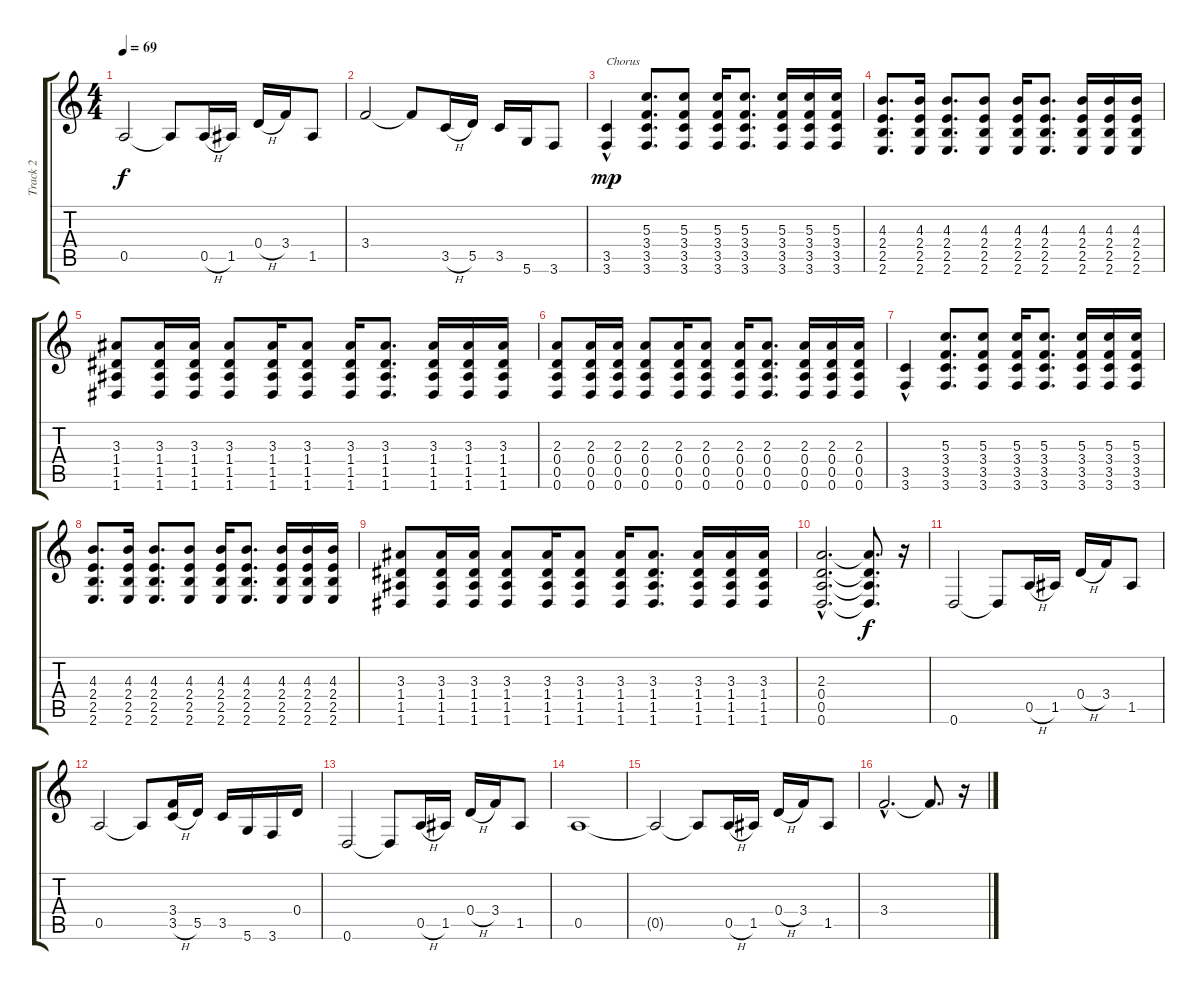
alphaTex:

\track ("Track 2" "Track 2") {instrument acousticguitarsteel}
\staff {score tabs}
\tuning (E4 B3 G3 D3 A2 D2) {hide}
\ts (4 4)
\tempo 69
\clef g2
\ks c
0.5{t}.2{dy f} 0.5{t}.8 0.5{h}.16 1.5.16 0.4{h}.16 3.4.16 1.5.8 |
3.4.2 3.4{t}.8 3.5{h}.16 5.5.16 3.5.16 5.6.16 3.6.8 |
(3.5{hac} 3.6{hac}).4{txt "Chorus" dy mp} (5.3 3.4 3.5 3.6).8{d} (5.3 3.4 3.5 3.6).8 (5.3 3.4 3.5 3.6).16 (5.3 3.4 3.5 3.6).8{d} (5.3 3.4 3.5 3.6).16 (5.3 3.4 3.5 3.6).16 (5.3 3.4 3.5 3.6).16 |
(4.3 2.4 2.5 2.6).8{d} (4.3 2.4 2.5 2.6).16 (4.3 2.4 2.5 2.6).8{d} (4.3 2.4 2.5 2.6).8 (4.3 2.4 2.5 2.6).16 (4.3 2.4 2.5 2.6).8{d} (4.3 2.4 2.5 2.6).16 (4.3 2.4 2.5 2.6).16 (4.3 2.4 2.5 2.6).16 |
(3.3 1.4 1.5 1.6).8 (3.3 1.4 1.5 1.6).16 (3.3 1.4 1.5 1.6).16 (3.3 1.4 1.5 1.6).8 (3.3 1.4 1.5 1.6).16 (3.3 1.4 1.5 1.6).8 (3.3 1.4 1.5 1.6).16 (3.3 1.4 1.5 1.6).8{d} (3.3 1.4 1.5 1.6).16 (3.3 1.4 1.5 1.6).16 (3.3 1.4 1.5 1.6).16 |
(2.3 0.4 0.5 0.6).8 (2.3 0.4 0.5 0.6).16 (2.3 0.4 0.5 0.6).16 (2.3 0.4 0.5 0.6).8 (2.3 0.4 0.5 0.6).16 (2.3 0.4 0.5 0.6).8 (2.3 0.4 0.5 0.6).16 (2.3 0.4 0.5 0.6).8{d} (2.3 0.4 0.5 0.6).16 (2.3 0.4 0.5 0.6).16 (2.3 0.4 0.5 0.6).16 |
(3.5{hac} 3.6{hac}).4 (5.3 3.4 3.5 3.6).8{d} (5.3 3.4 3.5 3.6).8 (5.3 3.4 3.5 3.6).16 (5.3 3.4 3.5 3.6).8{d} (5.3 3.4 3.5 3.6).16 (5.3 3.4 3.5 3.6).16 (5.3 3.4 3.5 3.6).16 |
(4.3 2.4 2.5 2.6).8{d} (4.3 2.4 2.5 2.6).16 (4.3 2.4 2.5 2.6).8{d} (4.3 2.4 2.5 2.6).8 (4.3 2.4 2.5 2.6).16 (4.3 2.4 2.5 2.6).8{d} (4.3 2.4 2.5 2.6).16 (4.3 2.4 2.5 2.6).16 (4.3 2.4 2.5 2.6).16 |
(3.3 1.4 1.5 1.6).8 (3.3 1.4 1.5 1.6).16 (3.3 1.4 1.5 1.6).16 (3.3 1.4 1.5 1.6).8 (3.3 1.4 1.5 1.6).16 (3.3 1.4 1.5 1.6).8 (3.3 1.4 1.5 1.6).16 (3.3 1.4 1.5 1.6).8{d} (3.3 1.4 1.5 1.6).16 (3.3 1.4 1.5 1.6).16 (3.3 1.4 1.5 1.6).16 |
(2.3{hac} 0.4{hac} 0.5{hac} 0.6{hac}).2{d} (2.3{t} 0.4{t} 0.5{t} 0.6{t}).8{d dy f} r.16 |
0.6.2 0.6{t}.8 0.5{h}.16 1.5.16 0.4{h}.16 3.4.16 1.5.8 |
0.5.2 0.5{t}.8 (3.4 3.5{h}).16 5.5.16 3.5.16 5.6.16 3.6.16 0.4.16 |
0.6.2 0.6{t}.8 0.5{h}.16 1.5.16 0.4{h}.16 3.4.16 1.5.8 |
0.5.1 |
0.5{t}.2 0.5{t}.8 0.5{h}.16 1.5.16 0.4{h}.16 3.4.16 1.5.8 |
3.4{hac}.2{d} 3.4{t}.8{d} r.16
